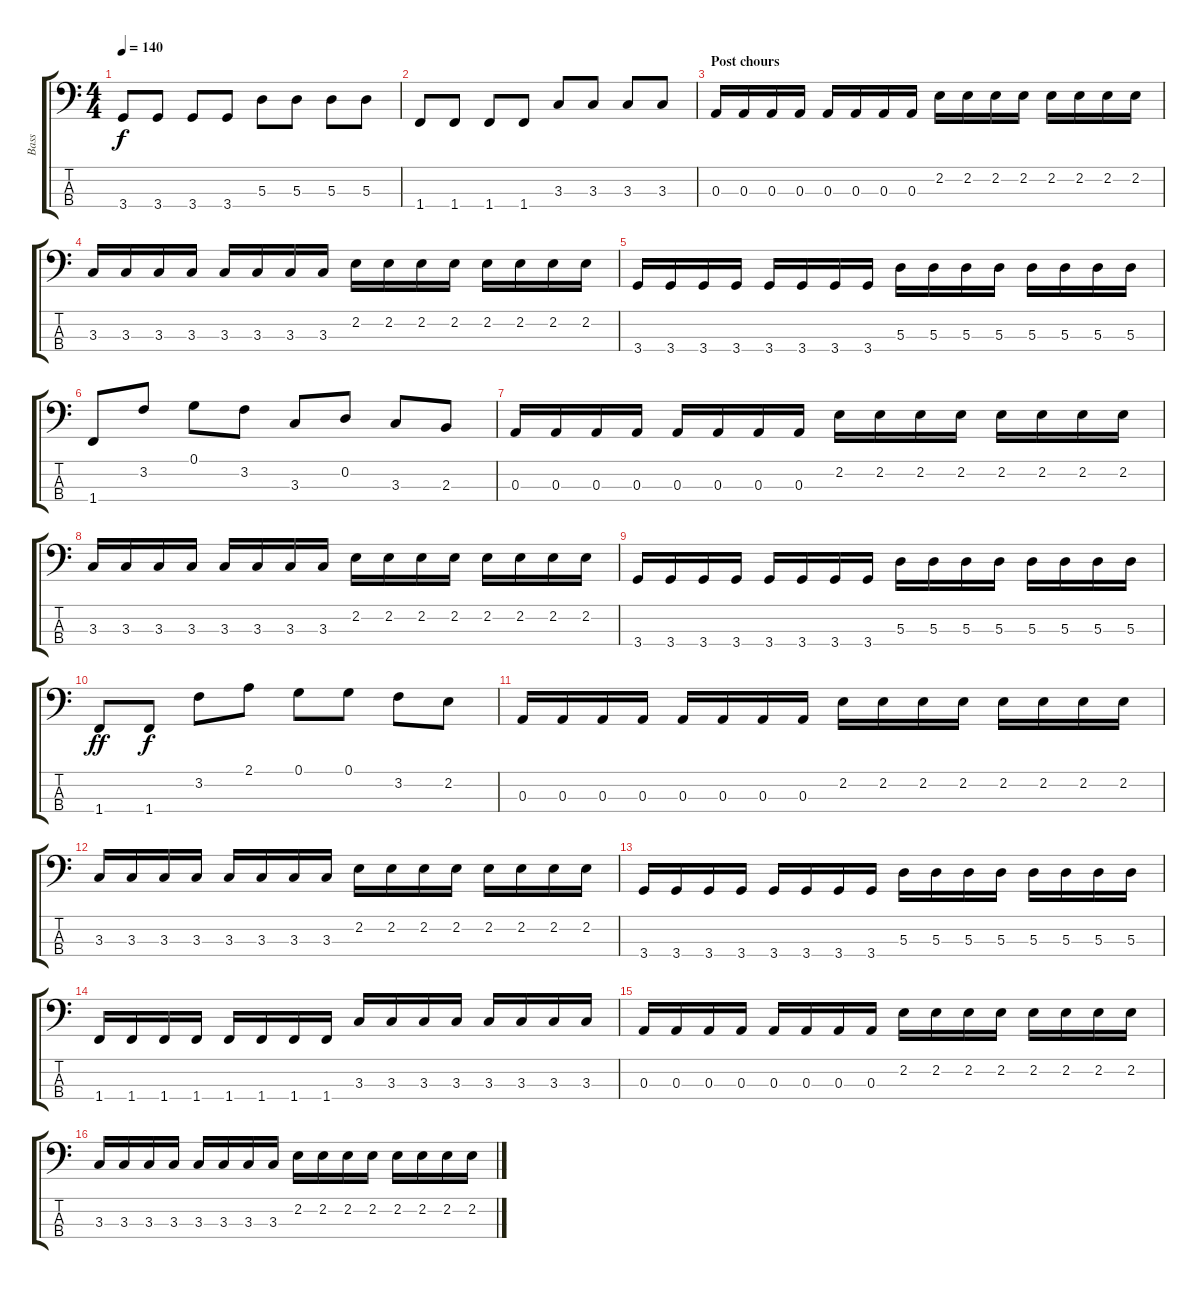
\track ("Bass" "Bass") {instrument electricbasspick}
\staff {score tabs}
\tuning (G2 D2 A1 E1) {hide}
\ts (4 4)
\tempo 140
\clef f4
\ks c
3.4.8{dy f} 3.4.8 3.4.8 3.4.8 5.3.8 5.3.8 5.3.8 5.3.8 |
1.4.8 1.4.8 1.4.8 1.4.8 3.3.8 3.3.8 3.3.8 3.3.8 |
\section ("" "Post chours")
0.3.16 0.3.16 0.3.16 0.3.16 0.3.16 0.3.16 0.3.16 0.3.16 2.2.16 2.2.16 2.2.16 2.2.16 2.2.16 2.2.16 2.2.16 2.2.16 |
3.3.16 3.3.16 3.3.16 3.3.16 3.3.16 3.3.16 3.3.16 3.3.16 2.2.16 2.2.16 2.2.16 2.2.16 2.2.16 2.2.16 2.2.16 2.2.16 |
3.4.16 3.4.16 3.4.16 3.4.16 3.4.16 3.4.16 3.4.16 3.4.16 5.3.16 5.3.16 5.3.16 5.3.16 5.3.16 5.3.16 5.3.16 5.3.16 |
1.4.8 3.2.8 0.1.8 3.2.8 3.3.8 0.2.8 3.3.8 2.3.8 |
0.3.16 0.3.16 0.3.16 0.3.16 0.3.16 0.3.16 0.3.16 0.3.16 2.2.16 2.2.16 2.2.16 2.2.16 2.2.16 2.2.16 2.2.16 2.2.16 |
3.3.16 3.3.16 3.3.16 3.3.16 3.3.16 3.3.16 3.3.16 3.3.16 2.2.16 2.2.16 2.2.16 2.2.16 2.2.16 2.2.16 2.2.16 2.2.16 |
3.4.16 3.4.16 3.4.16 3.4.16 3.4.16 3.4.16 3.4.16 3.4.16 5.3.16 5.3.16 5.3.16 5.3.16 5.3.16 5.3.16 5.3.16 5.3.16 |
1.4.8{dy ff} 1.4.8{dy f} 3.2.8 2.1.8 0.1.8 0.1.8 3.2.8 2.2.8 |
0.3.16 0.3.16 0.3.16 0.3.16 0.3.16 0.3.16 0.3.16 0.3.16 2.2.16 2.2.16 2.2.16 2.2.16 2.2.16 2.2.16 2.2.16 2.2.16 |
3.3.16 3.3.16 3.3.16 3.3.16 3.3.16 3.3.16 3.3.16 3.3.16 2.2.16 2.2.16 2.2.16 2.2.16 2.2.16 2.2.16 2.2.16 2.2.16 |
3.4.16 3.4.16 3.4.16 3.4.16 3.4.16 3.4.16 3.4.16 3.4.16 5.3.16 5.3.16 5.3.16 5.3.16 5.3.16 5.3.16 5.3.16 5.3.16 |
1.4.16 1.4.16 1.4.16 1.4.16 1.4.16 1.4.16 1.4.16 1.4.16 3.3.16 3.3.16 3.3.16 3.3.16 3.3.16 3.3.16 3.3.16 3.3.16 |
0.3.16 0.3.16 0.3.16 0.3.16 0.3.16 0.3.16 0.3.16 0.3.16 2.2.16 2.2.16 2.2.16 2.2.16 2.2.16 2.2.16 2.2.16 2.2.16 |
3.3.16 3.3.16 3.3.16 3.3.16 3.3.16 3.3.16 3.3.16 3.3.16 2.2.16 2.2.16 2.2.16 2.2.16 2.2.16 2.2.16 2.2.16 2.2.16
